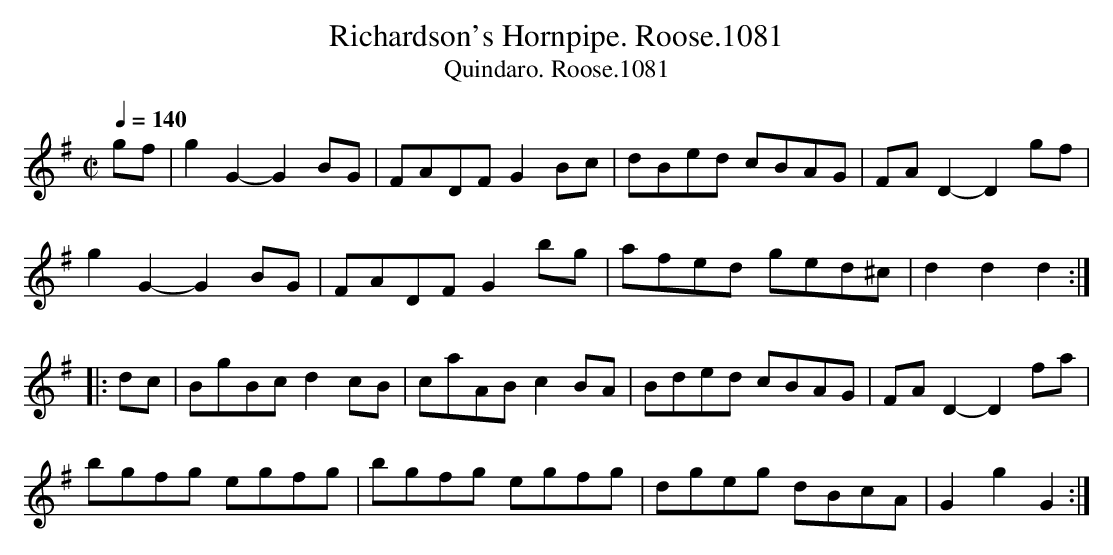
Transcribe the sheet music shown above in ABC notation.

X:1
T:Richardson's Hornpipe. Roose.1081
T:Quindaro. Roose.1081
Q:1/4=140
M:C|
L:1/8
K:G
gf|g2 G2-G2 BG|FADF G2 Bc|dBed cBAG|FA D2-D2 gf|
g2 G2-G2 BG|FADF G2 bg|afed ged^c|d2 d2 d2:|
|:dc|BgBc d2 cB|caAB c2 BA|Bded cBAG|FA D2-D2 fa|
bgfg egfg|bgfg egfg|dgeg dBcA|G2g2G2:|
